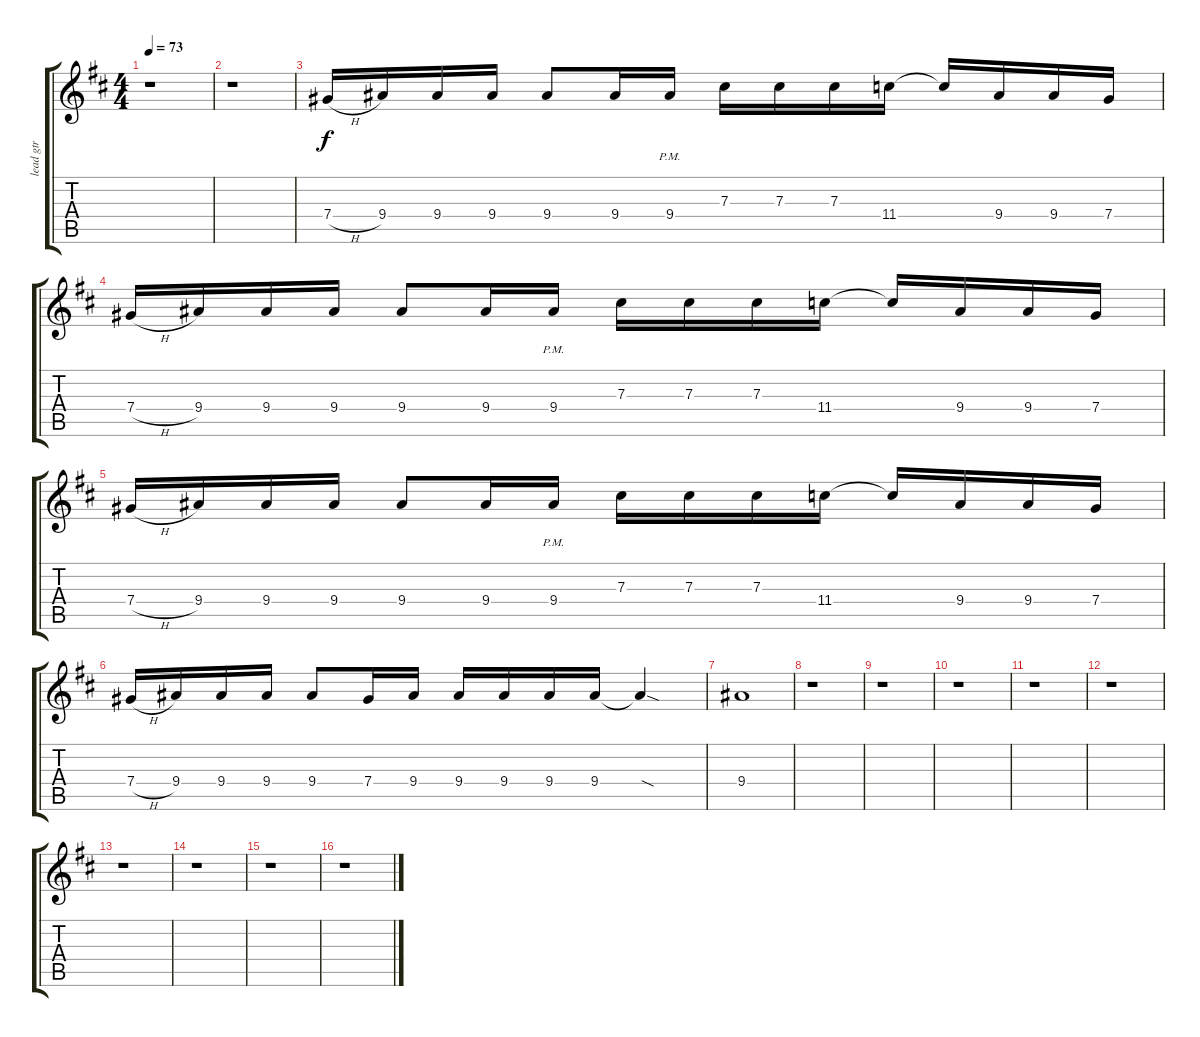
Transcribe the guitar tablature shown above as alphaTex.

\track ("lead gtr" "lead gtr") {instrument distortionguitar}
\staff {score tabs}
\tuning (Eb4 Bb3 Gb3 Db3 Ab2 Eb2) {hide}
\ts (4 4)
\tempo 73
\clef g2
\ks d
r.1{dy f} |
r.1 |
7.4{h}.16 9.4.16 9.4.16 9.4.16 9.4.8 9.4.16 9.4{pm}.16 7.3.16 7.3.16 7.3.16 11.4.16 11.4{t}.16 9.4.16 9.4.16 7.4.16 |
7.4{h}.16 9.4.16 9.4.16 9.4.16 9.4.8 9.4.16 9.4{pm}.16 7.3.16 7.3.16 7.3.16 11.4.16 11.4{t}.16 9.4.16 9.4.16 7.4.16 |
7.4{h}.16 9.4.16 9.4.16 9.4.16 9.4.8 9.4.16 9.4{pm}.16 7.3.16 7.3.16 7.3.16 11.4.16 11.4{t}.16 9.4.16 9.4.16 7.4.16 |
7.4{h}.16 9.4.16 9.4.16 9.4.16 9.4.8 7.4.16 9.4.16 9.4.16 9.4.16 9.4.16 9.4.16 9.4{sod t}.4 |
9.4.1 |
r.1 |
r.1 |
r.1 |
r.1 |
r.1 |
r.1 |
r.1 |
r.1 |
r.1
